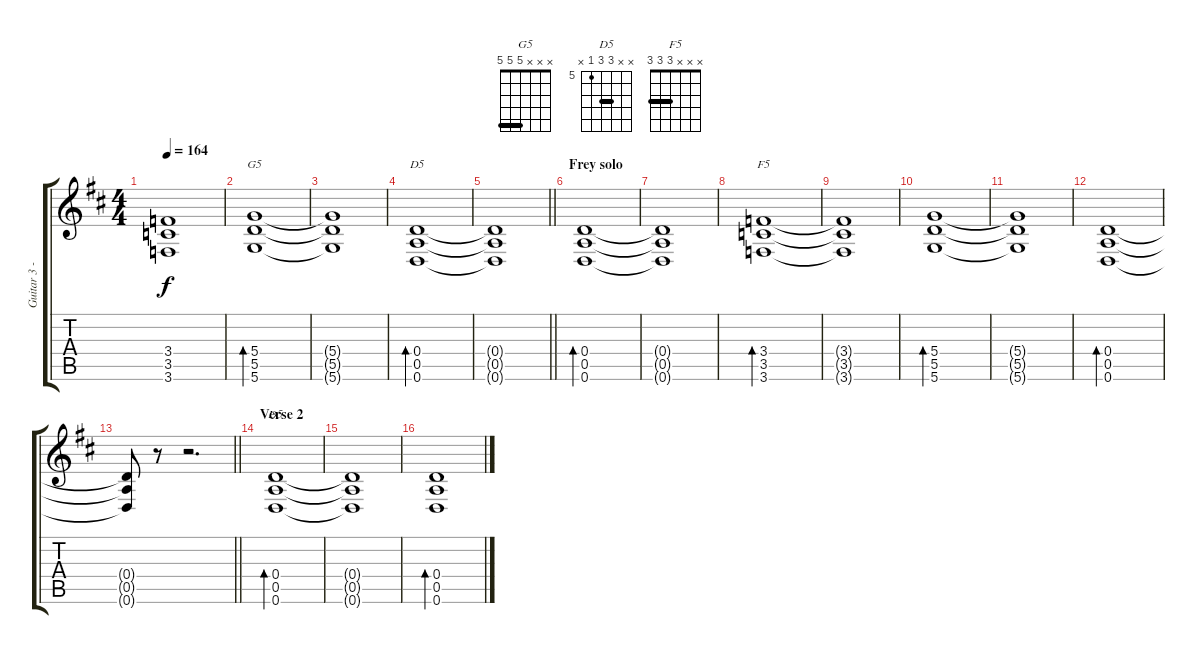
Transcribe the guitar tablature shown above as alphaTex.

\track ("Guitar 3 - Walsh (Open D)" "Guitar 3 -") {instrument distortionguitar}
\staff {score tabs}
\tuning (D4 A3 Gb3 D3 A2 D2) {hide}
\chord ("G5" x x x 5 5 5) {barre 5}
\chord ("D5" x x x 0 0 0)
\chord ("F5" x x x 3 3 3) {barre 3}
\chord ("D5" x x 7 7 5 x) {firstfret 5 barre 7}
\ts (4 4)
\tempo 164
\clef g2
\ks d
(3.4{t} 3.5{t} 3.6{t}).1{dy f} |
(5.4 5.5 5.6).1{bd 60 ch "G5"} |
(5.4{t} 5.5{t} 5.6{t}).1 |
(0.4 0.5 0.6).1{bd 60 ch "D5"} |
\barLineRight lightlight
(0.4{t} 0.5{t} 0.6{t}).1 |
\section ("" "Frey solo")
(0.4 0.5 0.6).1{bd 60} |
(0.4{t} 0.5{t} 0.6{t}).1 |
(3.4 3.5 3.6).1{bd 60 ch "F5"} |
(3.4{t} 3.5{t} 3.6{t}).1 |
(5.4 5.5 5.6).1{bd 60} |
(5.4{t} 5.5{t} 5.6{t}).1 |
(0.4 0.5 0.6).1{bd 60} |
\barLineRight lightlight
(0.4{t} 0.5{t} 0.6{t}).8 r.8 r.2{d} |
\section ("" "Verse 2")
(0.4 0.5 0.6).1{bd 120 ch "D5"} |
(0.4{t} 0.5{t} 0.6{t}).1 |
(0.4 0.5 0.6).1{bd 120}
